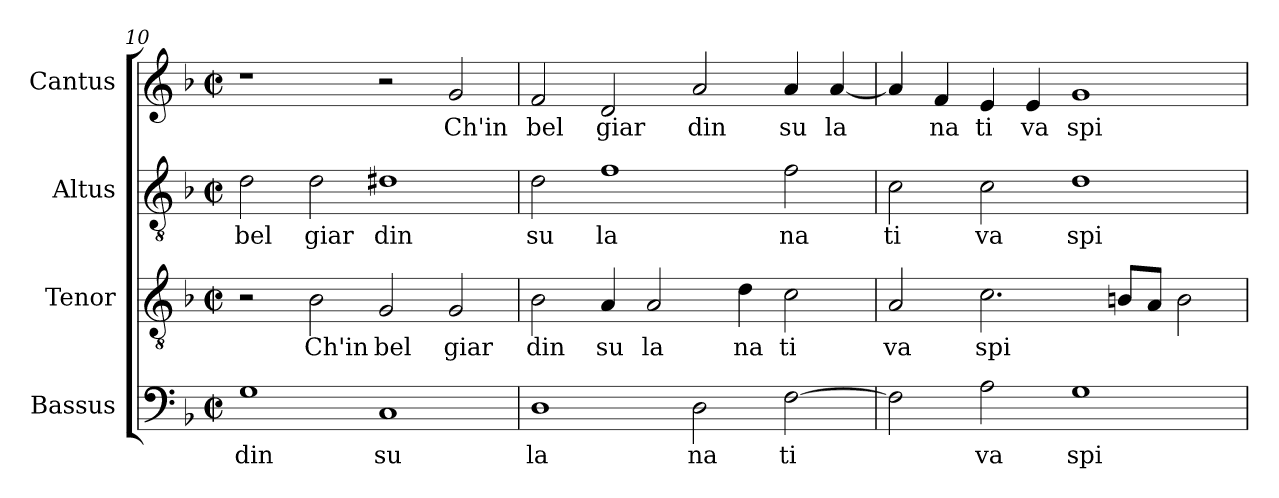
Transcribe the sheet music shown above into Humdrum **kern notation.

**kern	**text	**kern	**text	**kern	**text	**kern	**text
*part4	*part4	*part3	*part3	*part2	*part2	*part1	*part1
*staff4	*staff4	*staff3	*staff3	*staff2	*staff2	*staff1	*staff1
*I"Bassus	*	*I"Tenor	*	*I"Altus	*	*I"Cantus	*
*clefF4	*	*clefGv2	*	*clefGv2	*	*clefG2	*
*ITrd-3c-5	*	*	*	*ITrd-3c-5	*	*ITrd-3c-5	*
*k[b-e-]	*	*k[b-]	*	*k[b-e-]	*	*k[b-e-]	*
*B-:	*	*F:	*	*B-:	*	*B-:	*
*M2/2	*	*M2/2	*	*M2/2	*	*M2/2	*
*met(c|)	*	*met(c|)	*	*met(c|)	*	*met(c|)	*
=10	=10	=10	=10	=10	=10	=10	=10
!	!LO:LY:b:cj	!	!	!	!LO:LY:b:cj	!	!
1c	din	2r	.	2g\	bel	1r	.
!	!	!	!LO:LY:b:cj	!	!LO:LY:b:cj	!	!
.	.	2B-\	Ch'in	2g\	giar	.	.
!	!LO:LY:b:cj	!	!LO:LY:b:cj	!	!LO:LY:b:cj	!	!
1F	su	2G/	bel	1g#X	din	2r	.
!	!	!	!LO:LY:b:cj	!	!	!	!LO:LY:b:cj
.	.	2G/	giar	.	.	2cc/	Ch'in
=11	=11	=11	=11	=11	=11	=11	=11
!	!LO:LY:b:cj	!	!LO:LY:b:cj	!	!LO:LY:b:cj	!	!LO:LY:b:cj
1G	la	2B-\	din	2g\	su	2b-/	bel
!	!	!	!LO:LY:b:cj	!	!LO:LY:b:cj	!	!LO:LY:b:cj
.	.	4A/	su	1b-	la	2g/	giar
!	!	!	!LO:LY:b:cj	!	!	!	!
.	.	2A/	la	.	.	.	.
!	!LO:LY:b:cj	!	!	!	!	!	!LO:LY:b:cj
2G\	na	.	.	.	.	2dd/	din
!	!	!	!LO:LY:b:cj	!	!	!	!
.	.	4d\	na	.	.	.	.
!	!LO:LY:b:cj	!	!LO:LY:b:cj	!	!LO:LY:b:cj	!	!LO:LY:b:cj
[<2B-\	ti	2c\	ti	2b-\	na	4dd/	su
!	!	!	!	!	!	!	!LO:LY:b:cj
.	.	.	.	.	.	[<4dd/	la
!!LO:PB:g=z
=12	=12	=12	=12	=12	=12	=12	=12
!	!LO:LY:b:cj	!	!LO:LY:b:cj	!	!LO:LY:b:cj	!	!LO:LY:b:cj
2B-\]	.	2A/	va	2f\	ti	4dd/]	.
!	!	!	!	!	!	!	!LO:LY:b:cj
.	.	.	.	.	.	4b-/	na
!	!LO:LY:b:cj	!	!LO:LY:b:cj	!	!LO:LY:b:cj	!	!LO:LY:b:cj
2d\	va	2.c\	spi	2f\	va	4a/	ti
!	!	!	!	!	!	!	!LO:LY:b:cj
.	.	.	.	.	.	4a/	va
!	!LO:LY:b:cj	!	!	!	!LO:LY:b:cj	!	!LO:LY:b:cj
1c	spi-	.	.	1g	spi	1cc	spi
!	!	!	!LO:LY:b:cj	!	!	!	!
.	.	8B/L	.	.	.	.	.
!	!	!	!LO:LY:b:cj	!	!	!	!
.	.	8A/J	.	.	.	.	.
!	!	!	!LO:LY:b:cj	!	!	!	!
.	.	2B\	.	.	.	.	.
=	=	=	=	=	=	=	=
*-	*-	*-	*-	*-	*-	*-	*-
